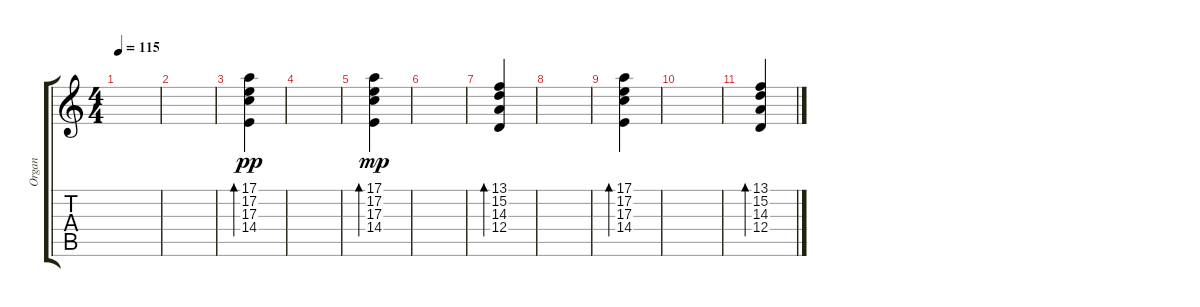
\track ("Organ" "Organ") {instrument drawbarorgan}
\staff {score tabs}
\tuning (E4 B3 G3 D3 A2 E2) {hide}
\ts (4 4)
\tempo 115
\clef g2
\ks c
|
|
(17.1 17.2 17.3 14.4).4{bd 120 dy pp} |
|
(17.1 17.2 17.3 14.4).4{bd 120 dy mp} |
|
(13.1 15.2 14.3 12.4).4{bd 120} |
|
(17.1 17.2 17.3 14.4).4{bd 120} |
|
(13.1 15.2 14.3 12.4).4{bd 120}
